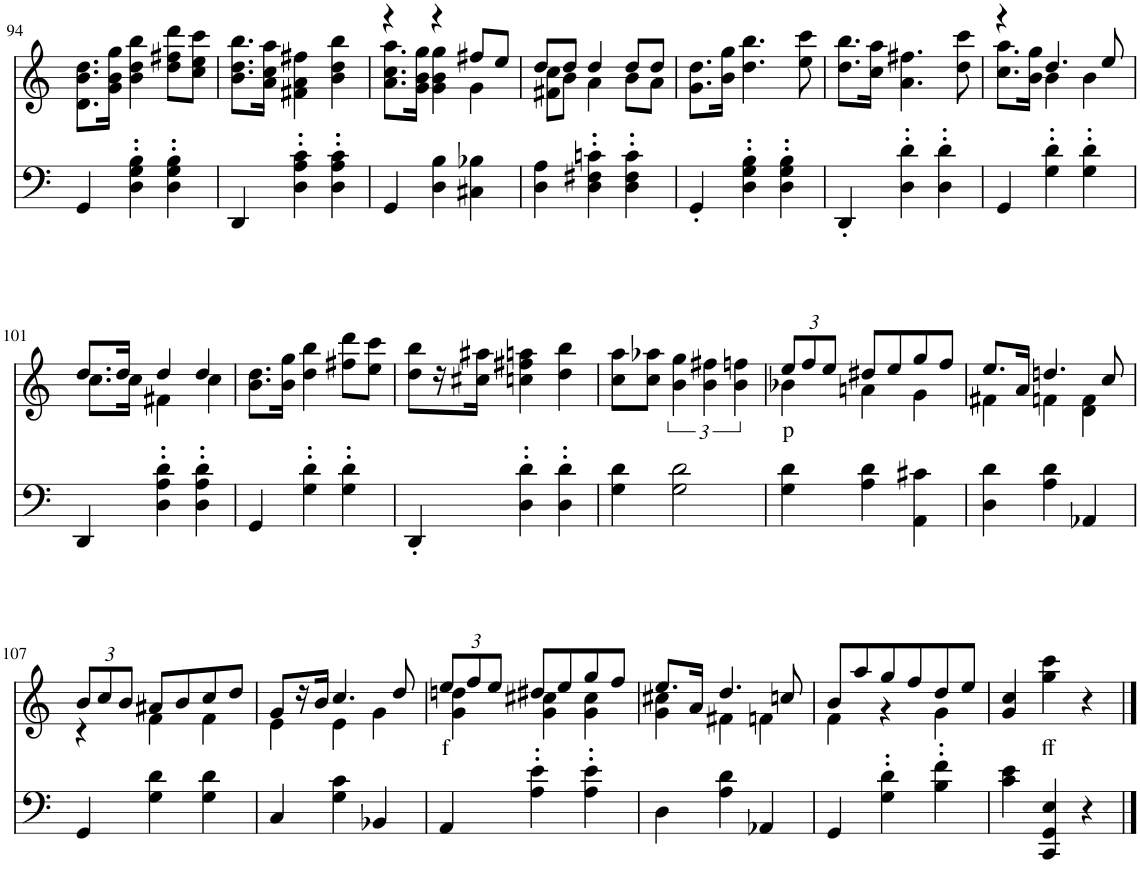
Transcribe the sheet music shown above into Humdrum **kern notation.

**kern	**kern	**text
*part2	*part1	*part1
*staff2	*staff1	*staff1
*I"piano	*I"piano	*
*I'Pno	*I'Pno	*
!!LO:PB:g=z
*clefF4	*clefG2	*
*k[]	*k[]	*
*M3/4	*M3/4	*
=94	=94	=94
4GG/	8.d\ 8.b\ 8.dd\L	.
.	16g\ 16b\ 16gg\Jk	.
4D\' 4G\' 4B\'	4b\ 4dd\ 4bb\	.
4D\' 4G\' 4B\'	8dd\ 8ff#X\ 8ddd\L	.
.	8cc\ 8ee\ 8ccc\J	.
=95	=95	=95
4DD/	8.b\ 8.dd\ 8.bb\L	.
.	16a\ 16cc\ 16aa\Jk	.
4D\' 4A\' 4c\'	4f#X\ 4a\ 4ff#X\	.
4D\' 4A\' 4c\'	4b\ 4dd\ 4bb\	.
=96	=96	=96
*	*^	*
4GG/	4r	8.a\ 8.cc\ 8.aa\L	.
.	.	16g\ 16b\ 16gg\Jk	.
4D\ 4B\	4r	4g\ 4b\ 4gg\	.
4C#X\ 4B-X\	8ff#X/L	4g\	.
.	8ee/J	.	.
=97	=97	=97	=97
4D\ 4A\	8dd/L	8f#X\ 8cc\L	.
.	8dd/J	8b\J	.
4D\' 4F#X\' 4cn\'	4dd/	4a\	.
4D\' 4F#\' 4c\'	8dd/L	8b\L	.
.	8dd/J	8a\J	.
*	*v	*v	*
=98	=98	=98
4GG'/	8.g\ 8.dd\L	.
.	16b\ 16gg\Jk	.
4D\' 4G\' 4B\'	4.dd\ 4.bb\	.
4D\' 4G\' 4B\'	.	.
.	8ee\ 8ccc\	.
=99	=99	=99
4DD'/	8.dd\ 8.bb\L	.
.	16cc\ 16aa\Jk	.
4D\' 4d\'	4.a\ 4.ff#X\	.
4D\' 4d\'	.	.
.	8dd\ 8ccc\	.
=100	=100	=100
*	*^	*
4GG/	4r	8.cc\ 8.aa\L	.
.	.	16b\ 16gg\Jk	.
4G\' 4d\'	4.dd/	4b\	.
4G\' 4d\'	.	4b\	.
.	8ee/	.	.
!!LO:LB:g=z	!!
=101	=101	=101	=101
4DD/	8.dd/L	8.cc\L	.
.	16dd/Jk	16cc\Jk	.
4D\' 4A\' 4d\'	4dd/	4f#X\	.
4D\' 4A\' 4d\'	4dd/	4cc\	.
*	*v	*v	*
=102	=102	=102
4GG/	8.b\ 8.dd\L	.
.	16b\ 16gg\Jk	.
4G\' 4d\'	4dd\ 4bb\	.
4G\' 4d\'	8ff#X\ 8ddd\L	.
.	8ee\ 8ccc\J	.
=103	=103	=103
4DD'/	8dd\ 8bb\L	.
.	16r	.
.	16cc#X\ 16aa#X\JJ	.
4D\' 4d\'	4ccn\ 4ff#X\ 4aan\	.
4D\' 4d\'	4dd\ 4bb\	.
=104	=104	=104
4G\ 4d\	8cc\ 8aa\L	.
.	8cc\ 8aa-X\J	.
2G\ 2d\	6b\ 6gg\	.
.	6b\ 6ff#X\	.
.	6b\ 6ffn\	.
=105	=105	=105
*	*Xbrackettup	*
*	*^	*
!	!	!	!LO:LY:b
4G\ 4d\	12ee/L	4b-X\	p
.	12ff/	.	.
.	12ee/J	.	.
4A\ 4d\	8dd#X/L	4an\	.
.	8ee/	.	.
4AA\ 4c#X\	8gg/	4g\	.
.	8ff/J	.	.
=106	=106	=106	=106
4D\ 4d\	8.ee/L	4f#X\	.
.	16a/Jk	.	.
4A\ 4d\	4.ddn/	4fn\	.
4AA-X/	.	4d\ 4f\	.
.	8cc/	.	.
!!LO:LB:g=z	!!
=107	=107	=107	=107
4GG/	12b/L	4r	.
.	12cc/	.	.
.	12b/J	.	.
4G\ 4d\	8a#X/L	4f\	.
.	8b/	.	.
4G\ 4d\	8cc/	4f\	.
.	8dd/J	.	.
=108	=108	=108	=108
4C/	8g/L	4e\	.
.	16r	.	.
.	16b/JJ	.	.
4G\ 4c\	4.cc/	4e\	.
4BB-X/	.	4g\	.
.	8dd/	.	.
=109	=109	=109	=109
!	!	!	!LO:LY:b
4AA/	12ee/L	4g\ 4ddn\	f
.	12ff/	.	.
.	12ee/J	.	.
4A\' 4e\'	8dd#X/L	4g\ 4cc#X\	.
.	8ee/	.	.
4A\' 4e\'	8gg/	4g\ 4cc#\	.
.	8ff/J	.	.
=110	=110	=110	=110
4D\	8.ee/L	4g\ 4cc#X\	.
.	16a/Jk	.	.
4A\ 4d\	4.dd/	4f#X\	.
4AA-X/	.	4fn\	.
.	8ccn/	.	.
=111	=111	=111	=111
4GG/	8b/L	4f\	.
.	8aa/	.	.
4G\' 4d\'	8gg/	4r	.
.	8ff/	.	.
4B\' 4f\'	8dd/	4g\	.
.	8ee/J	.	.
*	*v	*v	*
=112	=112	=112
4c\ 4e\	4g/ 4cc/	.
!	!	!LO:LY:b
4CC/ 4GG/ 4E/	4gg\ 4ccc\	ff
4r	4r	.
==	==	==
*-	*-	*-
